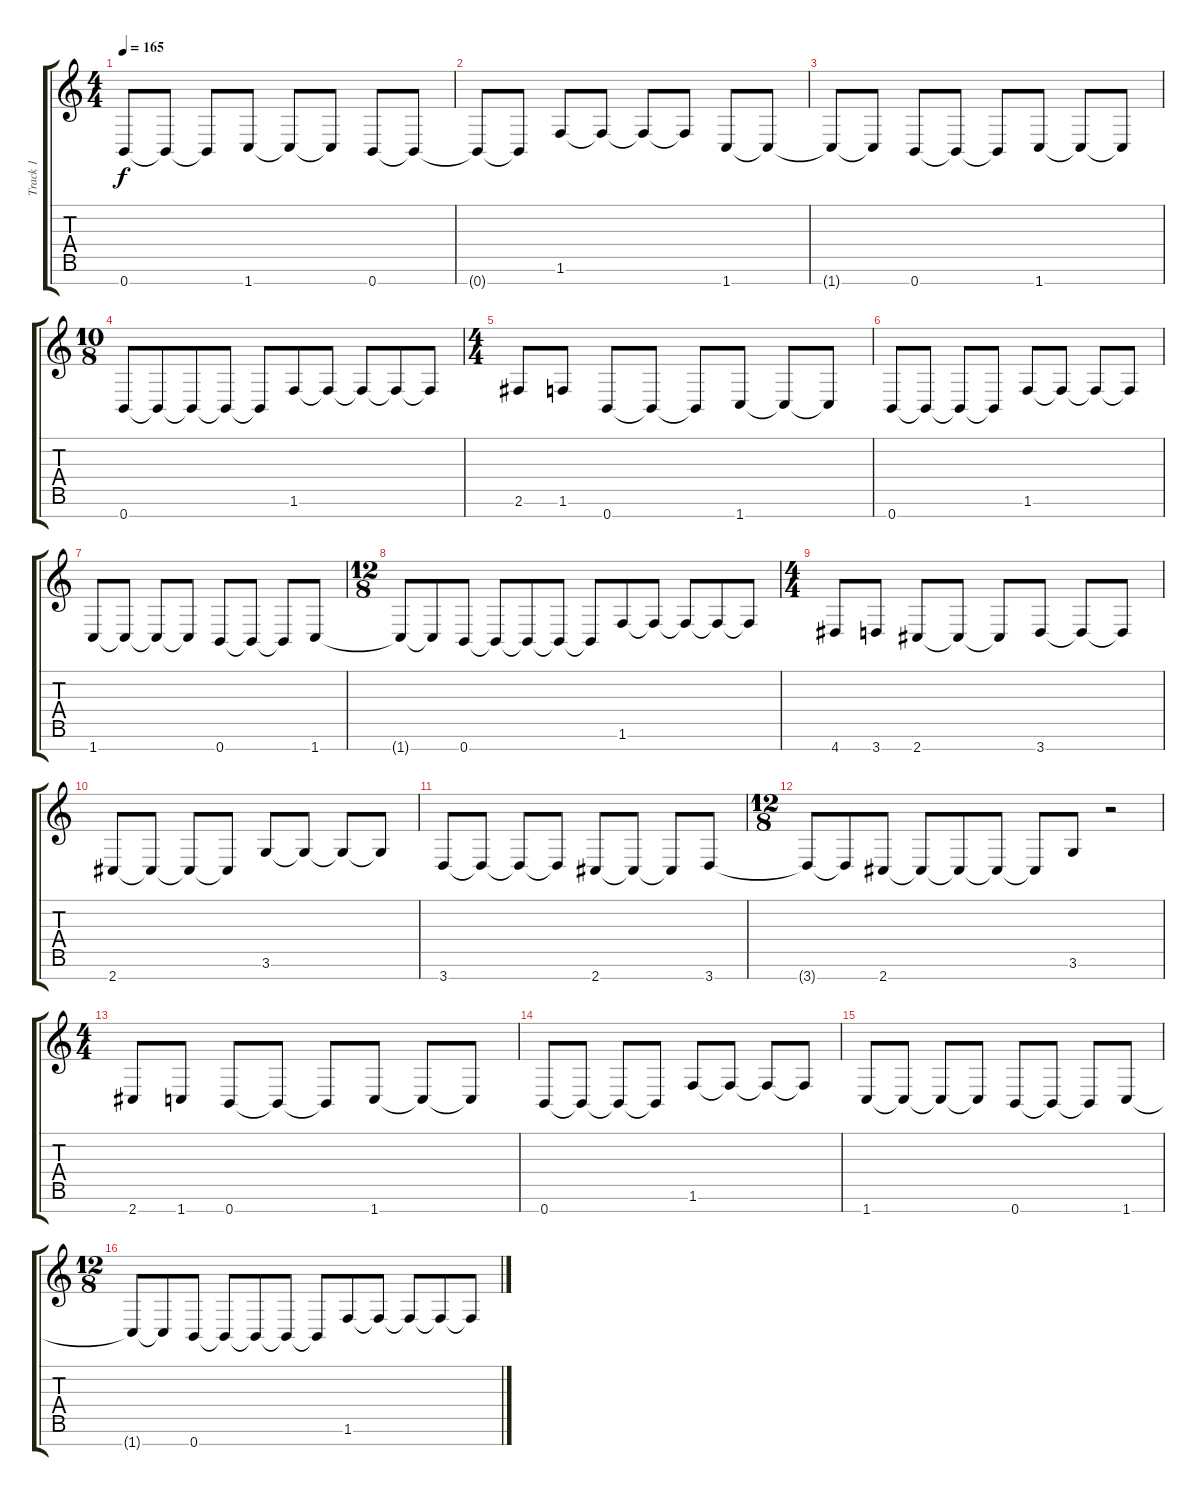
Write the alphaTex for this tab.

\track ("Track 1" "Track 1") {instrument distortionguitar}
\staff {score tabs}
\tuning (E4 B3 G3 D3 A2 E2 B1) {hide}
\ts (4 4)
\tempo 165
\clef g2
\ks c
0.7.8{dy f} 0.7{t}.8 0.7{t}.8 1.7.8 1.7{t}.8 1.7{t}.8 0.7.8 0.7{t}.8 |
0.7{t}.8 0.7{t}.8 1.6.8 1.6{t}.8 1.6{t}.8 1.6{t}.8 1.7.8 1.7{t}.8 |
1.7{t}.8 1.7{t}.8 0.7.8 0.7{t}.8 0.7{t}.8 1.7.8 1.7{t}.8 1.7{t}.8 |
\ts (10 8)
0.7.8 0.7{t}.8 0.7{t}.8 0.7{t}.8 0.7{t}.8 1.6.8 1.6{t}.8 1.6{t}.8 1.6{t}.8 1.6{t}.8 |
\ts (4 4)
2.6.8 1.6.8 0.7.8 0.7{t}.8 0.7{t}.8 1.7.8 1.7{t}.8 1.7{t}.8 |
0.7.8 0.7{t}.8 0.7{t}.8 0.7{t}.8 1.6.8 1.6{t}.8 1.6{t}.8 1.6{t}.8 |
1.7.8 1.7{t}.8 1.7{t}.8 1.7{t}.8 0.7.8 0.7{t}.8 0.7{t}.8 1.7.8 |
\ts (12 8)
1.7{t}.8 1.7{t}.8 0.7.8 0.7{t}.8 0.7{t}.8 0.7{t}.8 0.7{t}.8 1.6.8 1.6{t}.8 1.6{t}.8 1.6{t}.8 1.6{t}.8 |
\ts (4 4)
4.7.8 3.7.8 2.7.8 2.7{t}.8 2.7{t}.8 3.7.8 3.7{t}.8 3.7{t}.8 |
2.7.8 2.7{t}.8 2.7{t}.8 2.7{t}.8 3.6.8 3.6{t}.8 3.6{t}.8 3.6{t}.8 |
3.7.8 3.7{t}.8 3.7{t}.8 3.7{t}.8 2.7.8 2.7{t}.8 2.7{t}.8 3.7.8 |
\ts (12 8)
3.7{t}.8 3.7{t}.8 2.7.8 2.7{t}.8 2.7{t}.8 2.7{t}.8 2.7{t}.8 3.6.8 r.2 |
\ts (4 4)
2.7.8 1.7.8 0.7.8 0.7{t}.8 0.7{t}.8 1.7.8 1.7{t}.8 1.7{t}.8 |
0.7.8 0.7{t}.8 0.7{t}.8 0.7{t}.8 1.6.8 1.6{t}.8 1.6{t}.8 1.6{t}.8 |
1.7.8 1.7{t}.8 1.7{t}.8 1.7{t}.8 0.7.8 0.7{t}.8 0.7{t}.8 1.7.8 |
\ts (12 8)
1.7{t}.8 1.7{t}.8 0.7.8 0.7{t}.8 0.7{t}.8 0.7{t}.8 0.7{t}.8 1.6.8 1.6{t}.8 1.6{t}.8 1.6{t}.8 1.6{t}.8
